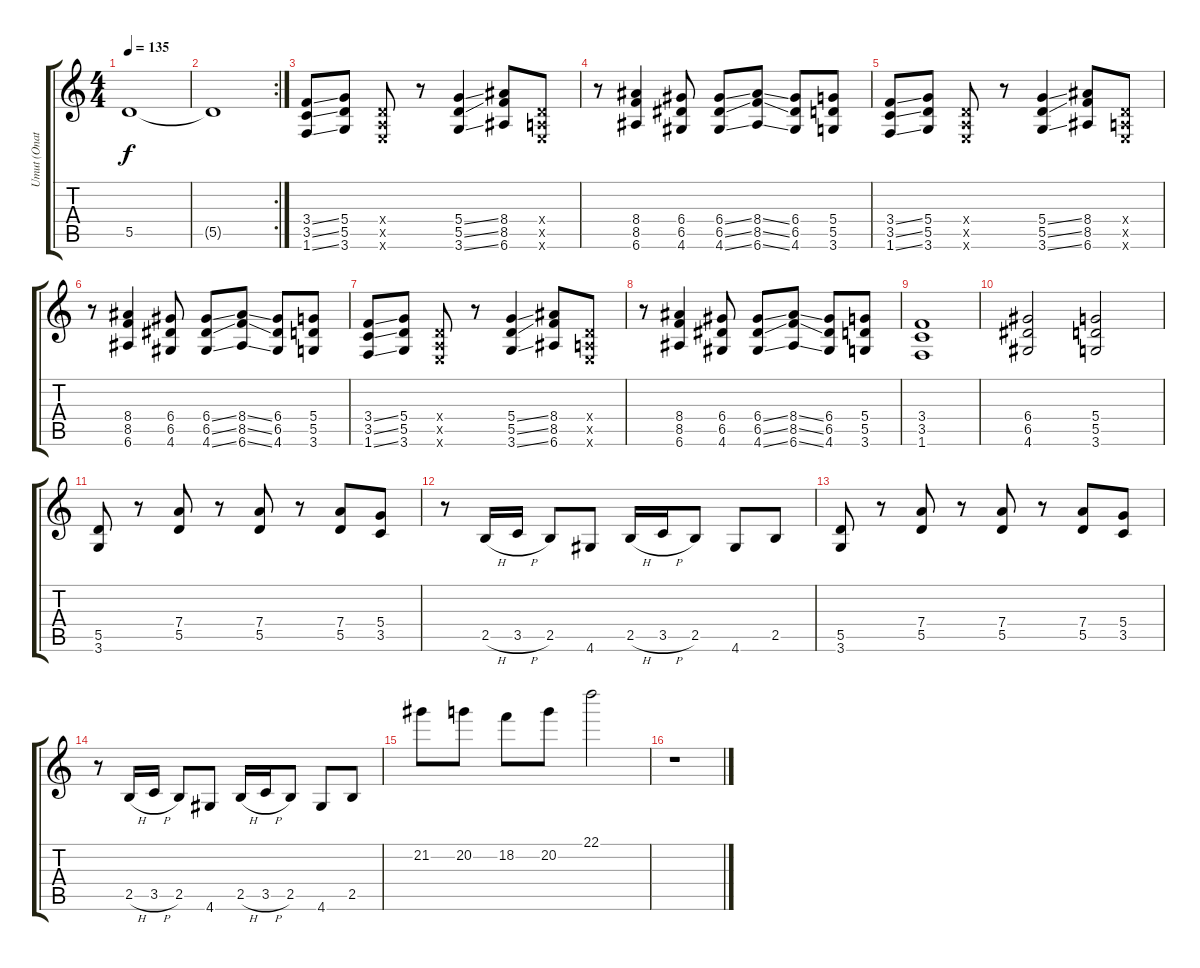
\track ("Umut (Onat)" "Umut (Onat") {instrument overdrivenguitar}
\staff {score tabs}
\tuning (E4 B3 G3 D3 A2 E2) {hide}
\ts (4 4)
\tempo 135
\clef g2
\ks c
5.5.1{dy f} |
\rc 2
5.5{t}.1 |
(3.4{ss} 3.5{ss} 1.6{ss}).8{volume 16 instrument overdrivenguitar} (5.4 5.5 3.6).8 (0.4{x} 0.5{x} 0.6{x}).8 r.8 (5.4{ss} 5.5{ss} 3.6{ss}).4 (8.4 8.5 6.6).8 (0.4{x} 0.5{x} 0.6{x}).8 |
r.8 (8.4 8.5 6.6).4 (6.4 6.5 4.6).8 (6.4{ss} 6.5{ss} 4.6{ss}).8 (8.4{ss} 8.5{ss} 6.6{ss}).8 (6.4 6.5 4.6).8 (5.4 5.5 3.6).8 |
(3.4{ss} 3.5{ss} 1.6{ss}).8 (5.4 5.5 3.6).8 (0.4{x} 0.5{x} 0.6{x}).8 r.8 (5.4{ss} 5.5{ss} 3.6{ss}).4 (8.4 8.5 6.6).8 (0.4{x} 0.5{x} 0.6{x}).8 |
r.8 (8.4 8.5 6.6).4 (6.4 6.5 4.6).8 (6.4{ss} 6.5{ss} 4.6{ss}).8 (8.4{ss} 8.5{ss} 6.6{ss}).8 (6.4 6.5 4.6).8 (5.4 5.5 3.6).8 |
(3.4{ss} 3.5{ss} 1.6{ss}).8 (5.4 5.5 3.6).8 (0.4{x} 0.5{x} 0.6{x}).8 r.8 (5.4{ss} 5.5{ss} 3.6{ss}).4 (8.4 8.5 6.6).8 (0.4{x} 0.5{x} 0.6{x}).8 |
r.8 (8.4 8.5 6.6).4 (6.4 6.5 4.6).8 (6.4{ss} 6.5{ss} 4.6{ss}).8 (8.4{ss} 8.5{ss} 6.6{ss}).8 (6.4 6.5 4.6).8 (5.4 5.5 3.6).8 |
(3.4 3.5 1.6).1 |
(6.4 6.5 4.6).2 (5.4 5.5 3.6).2 |
(5.5 3.6).8 r.8 (7.4 5.5).8 r.8 (7.4 5.5).8 r.8 (7.4 5.5).8 (5.4 3.5).8 |
r.8 2.5{h}.16 3.5{h}.16 2.5.8 4.6.8 2.5{h}.16 3.5{h}.16 2.5.8 4.6.8 2.5.8 |
(5.5 3.6).8 r.8 (7.4 5.5).8 r.8 (7.4 5.5).8 r.8 (7.4 5.5).8 (5.4 3.5).8 |
r.8 2.5{h}.16 3.5{h}.16 2.5.8 4.6.8 2.5{h}.16 3.5{h}.16 2.5.8 4.6.8 2.5.8 |
21.2.8 20.2.8 18.2.8 20.2.8 22.1.2 |
r.1
